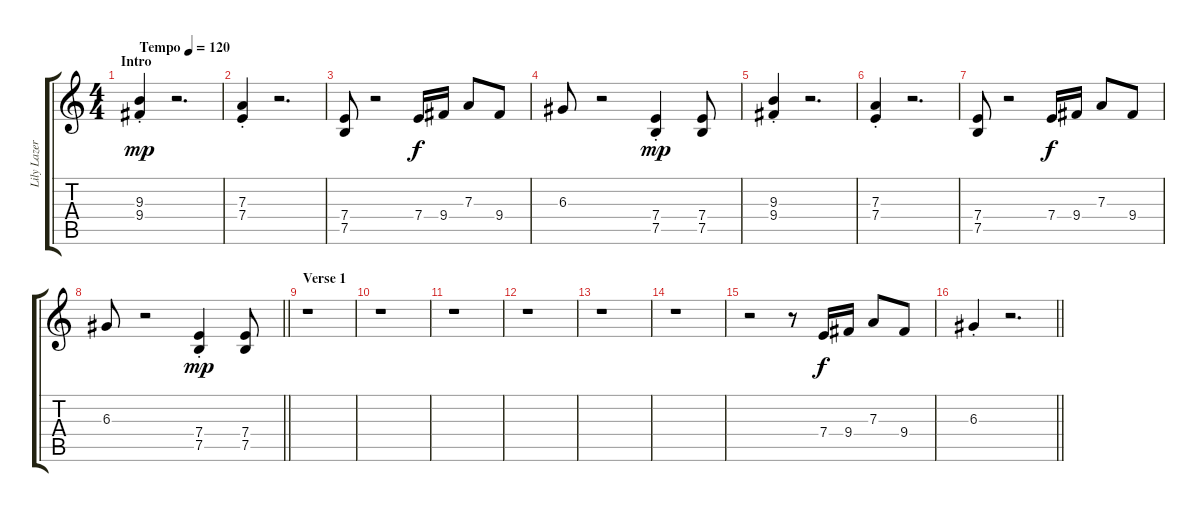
\track ("Lily Lazer (Guitar)" "Lily Lazer") {instrument distortionguitar}
\staff {score tabs}
\tuning (B3 Gb3 D3 A2 E2 B1) {hide}
\ts (4 4)
\section ("" "Intro")
\tempo (120 "Tempo")
\clef g2
\ks c
(9.3{st} 9.4{st}).4{dy mp instrument distortionguitar} r.2{d} |
(7.3{st} 7.4{st}).4 r.2{d} |
(7.4 7.5).8 r.2 7.4.16{dy f} 9.4.16 7.3.8 9.4.8 |
6.3.8 r.2 (7.4{st} 7.5{st}).4{dy mp} (7.4 7.5).8 |
(9.3{st} 9.4{st}).4 r.2{d} |
(7.3{st} 7.4{st}).4 r.2{d} |
(7.4 7.5).8 r.2 7.4.16{dy f} 9.4.16 7.3.8 9.4.8 |
\barLineRight lightlight
6.3.8 r.2 (7.4{st} 7.5{st}).4{dy mp} (7.4 7.5).8 |
\section ("" "Verse 1")
r.1 |
r.1 |
r.1 |
r.1 |
r.1 |
r.1 |
r.2 r.8 7.4.16{dy f} 9.4.16 7.3.8 9.4.8 |
\barLineRight lightlight
6.3{st}.4 r.2{d}
